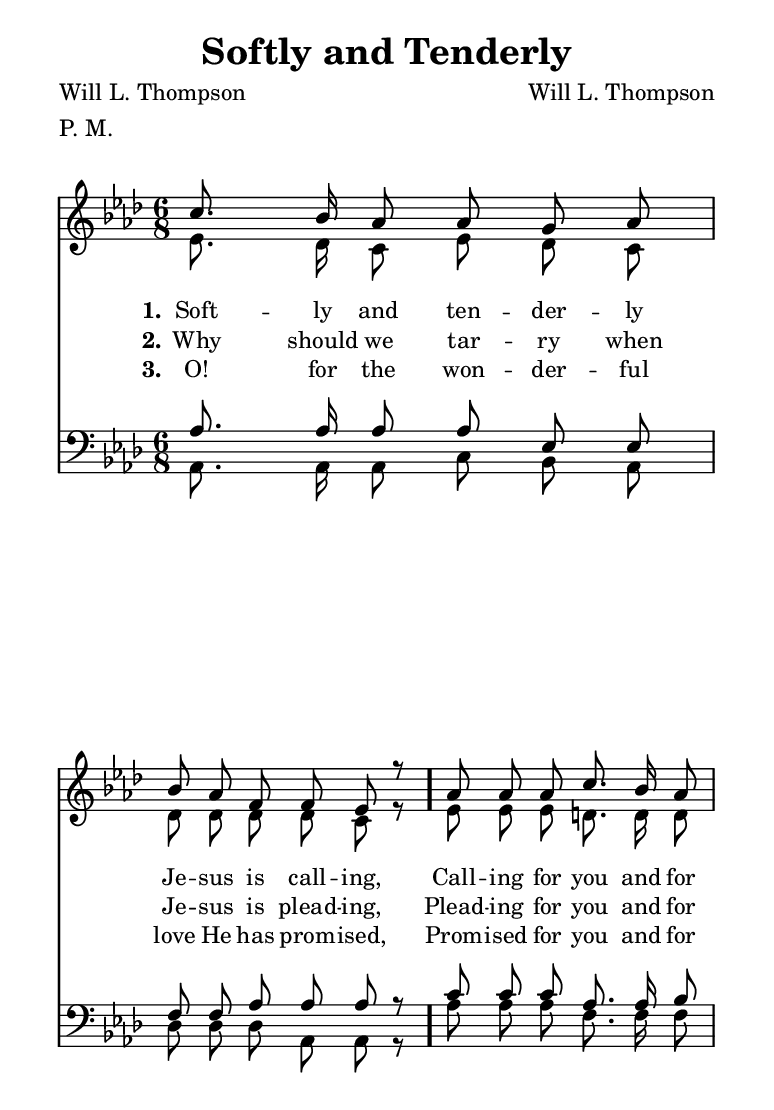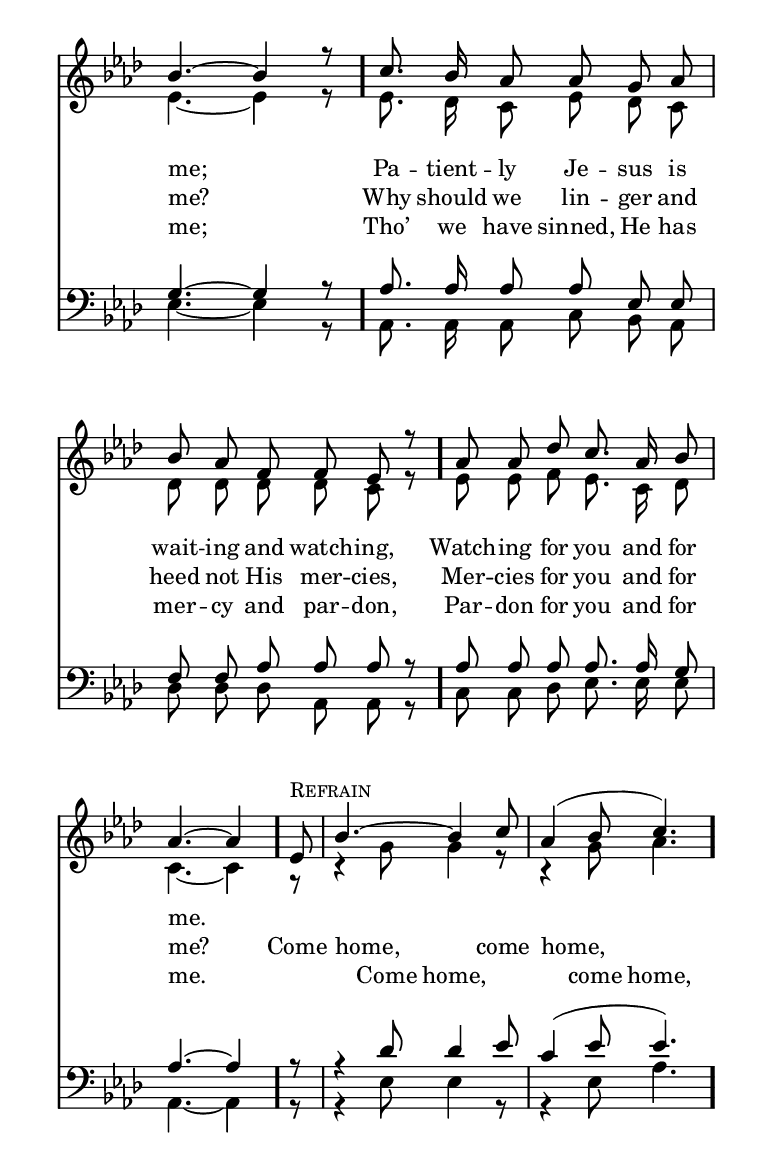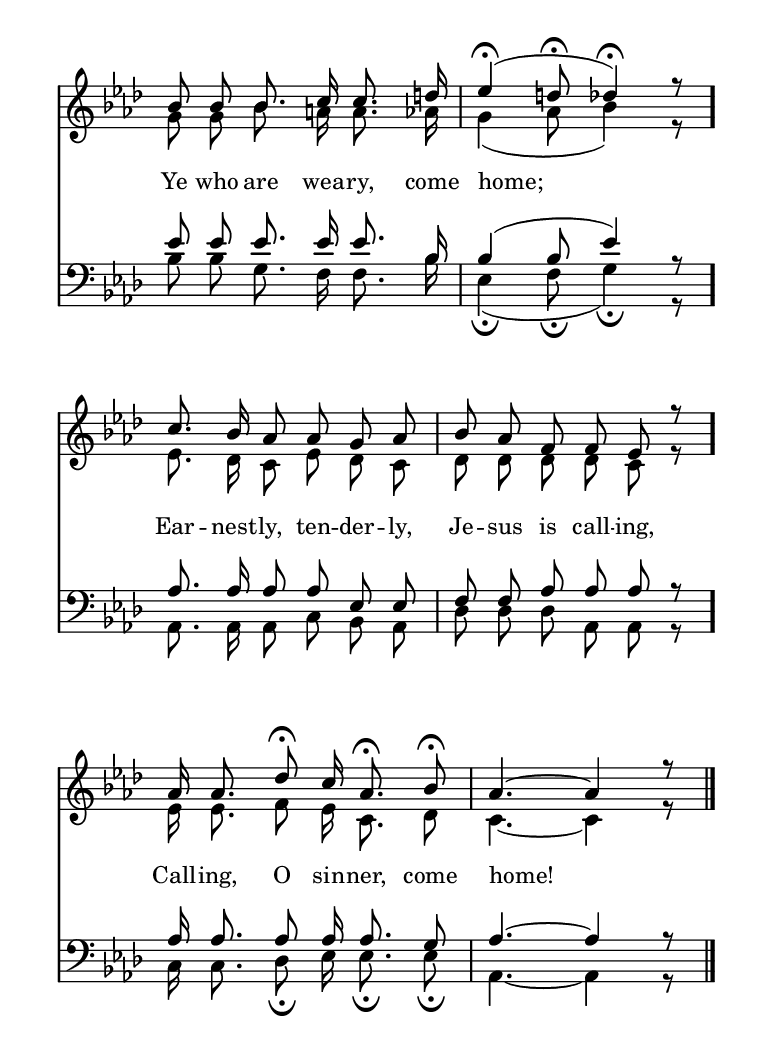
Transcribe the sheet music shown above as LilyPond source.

\include "common/global.ily"
\paper {
  \include "common/paper.ily"
}

\header{
  hymnnumber = "118"
  title = "Softly and Tenderly"
  tunename = ""
  meter = "P. M."
  poet = "Will L. Thompson"
  composer = "Will L. Thompson"
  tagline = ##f
}

ta = { \tempo 8=120 }
tb = { \tempo 8=60 }

global = {
  \include "common/overrides.ily"
  \override Staff.TimeSignature.style = #'()
  \time 6/8
  \override Score.MetronomeMark.transparent = ##t % hide all fermata changes too
  \ta
  \key aes \major
  \autoBeamOff
}

patternA = { c8. bes16 aes8 aes g aes | bes aes f f ees c | }
patternB = { aes8 aes aes c8. bes16 aes8 | bes4. ~ bes4 c8 | }
patternC = { aes8 aes des c8. aes16 bes8 | aes4. ~ aes4 }

notesSoprano = {
\global
\relative c'' {

  c8. bes16 aes8 aes g aes | bes aes f f ees r |
  aes8 aes aes c8. bes16 aes8 | bes4. ~ bes4 r8 |
  c8. bes16 aes8 aes g aes | bes aes f f ees r |
  aes8 aes des c8. aes16 bes8 | aes4. ~ aes4

  \eogbreak
  << s^\markup { \small \caps "Refrain" }
  { ees8 | bes'4. ~ bes4 c8 | aes4( bes8 c4.) } >>
  bes8 bes bes8. c16 c8. d16 | \tb ees4( \fermata d8 \fermata des4) \fermata r8 |
  \ta c8. bes16 aes8 aes g aes | bes aes f f ees r |
  aes16 aes8. \tb des8 \fermata \ta c16 \tb aes8. \fermata bes8 \fermata \ta | aes4. ~ aes4 r8 |

  \bar "|."

}
}

notesAlto = {
\global
\relative e' {

  \changePitch \patternA { ees des c ees des c | des des des des c r }
  \changePitch \patternB { ees ees ees d d d | ees ees r }
  \changePitch \patternA { ees des c ees des c | des des des des c r }
  \changePitch \patternC { ees ees f ees c des | c c }

  r8 | r4 g'8 g4 r8 | r4 g8 aes4. |
  g8 g bes8. a16 a8. aes16 | g4( aes8 bes4) r8 |
  \changePitch \patternA { ees, des c ees des c | des des des des c r }
  ees16 ees8. f8 ees16 c8. des8 | c4. ~ c4 r8 |

}
}

notesTenor = {
\global
\relative a {

  \changePitch \patternA { aes aes aes aes ees ees | f f aes aes aes r }
  \changePitch \patternB { c c c aes aes bes | g g r }
  \changePitch \patternA { aes aes aes aes ees ees | f f aes aes aes r }
  \changePitch \patternC { aes aes aes aes aes g | aes aes }

  r8 | r4 des8 des4 ees8 | c4( ees8 ees4.) |
  ees8 ees ees8. ees16 ees8. bes16 | bes4( bes8 ees4) r8 |
  \changePitch \patternA { aes, aes aes aes ees ees | f f aes aes aes r }
  aes16 aes8. aes8 aes16 aes8. g8 | aes4. ~ aes4 r8

}
}

notesBass = {
\global
\relative f, {

  \changePitch \patternA { aes aes aes c bes aes | des des des aes aes r }
  \changePitch \patternB { aes' aes aes f f f | ees ees r }
  \changePitch \patternA { aes, aes aes c bes aes | des des des aes aes r }
  \changePitch \patternC { c c des ees ees ees | aes, aes }

  r8 | r4 ees'8 ees4 r8 | r4 ees8 aes4. |
  bes8 bes g8. f16 f8. bes16 | ees,4( \fermata f8 \fermata g4) \fermata r8 |
  \changePitch \patternA { aes, aes aes c bes aes | des des des aes aes r }
  c16 c8. des8 \fermata ees16 ees8. \fermata ees8 \fermata | aes,4. ~ aes4 r8

}
}

Refrain = \lyricmode {

Come home, come home, \bar "."
Ye who are wea -- ry, come home; \bar "."
Ear -- nest -- ly, ten -- der -- ly, Je -- sus is call -- ing, \bar "."
Call -- ing, O sin -- ner, come home! \bar "."

}

wordsA = \lyricmode {
\set stanza = "1."

Soft -- ly and ten -- der -- ly Je -- sus is call -- ing, \bar "."
Call -- ing for you and for me; \bar "."
Pa -- tient -- ly Je -- sus is wait -- ing and watch -- ing, \bar "."
Watch -- ing for you and for me. \bar "."

}

wordsB = \lyricmode {
\set stanza = "2."

Why should we tar -- ry when Je -- sus is plead -- ing,
Plead -- ing for you and for me?
Why should we lin -- ger and heed not His mer -- cies,
Mer -- cies for you and for me?

\Refrain

}

wordsC = \lyricmode {
\set stanza = "3."

O! for the won -- der -- ful love He has prom -- ised,
Prom -- ised for you and for me;
Tho’ we have sinned, He has mer -- cy and par -- don,
Par -- don for you and for me.

}

underWords = \lyricmode {

{ \repeat unfold 36 { \skip 4 } }
Come home, come home,

}

\score {
  \context ChoirStaff <<
    \context Staff = upper <<
      \set ChoirStaff.systemStartDelimiter = #'SystemStartBar
      \context Voice  = sopranos { \voiceOne << \notesSoprano >> }
      \context Voice  = altos { \voiceTwo << \notesAlto >> }
      \context Lyrics = one   \lyricsto sopranos \wordsA
      \context Lyrics = two   \lyricsto sopranos \wordsB
      \context Lyrics = three \lyricsto sopranos \wordsC
      \context Lyrics = three \lyricsto altos \underWords
    >>
    \context Staff = men <<
      \clef bass
      \context Voice  = tenors { \voiceOne << \notesTenor >> }
      \context Voice  = basses { \voiceTwo << \notesBass >> }
    >>
  >>
  \layout {
    \include "common/layout.ily"
  }
  \midi{
    \include "common/midi.ily"
  }
}

\version "2.18.2"  % necessary for upgrading to future LilyPond versions.

% vi:set et ts=2 sw=2 ai nocindent syntax=lilypond:
